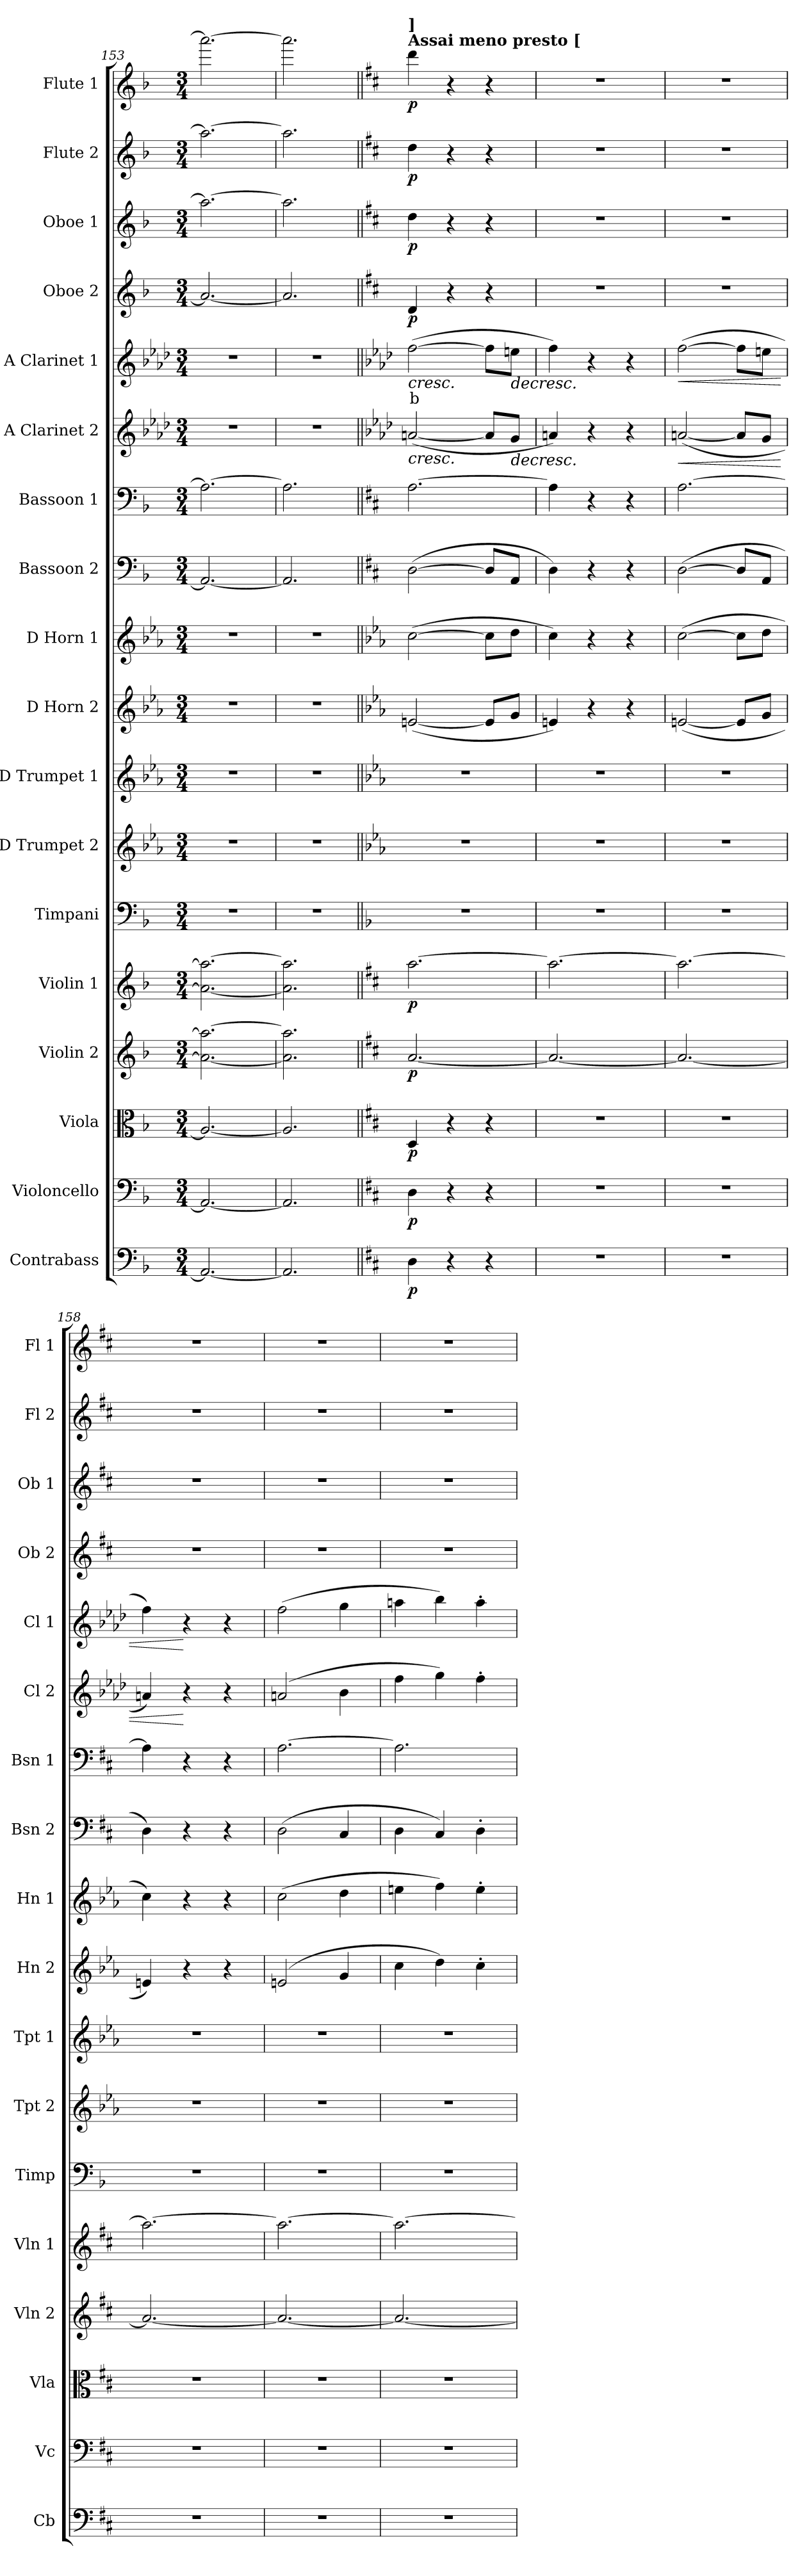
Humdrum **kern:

**kern	**dynam	**kern	**dynam	**kern	**dynam	**kern	**dynam	**kern	**dynam	**kern	**kern	**kern	**kern	**dynam	**kern	**dynam	**kern	**dynam	**kern	**dynam	**kern	**dynam	**kern	**text	**dynam	**kern	**dynam	**kern	**dynam	**kern	**dynam	**kern	**dynam
*part18	*part18	*part17	*part17	*part16	*part16	*part15	*part15	*part14	*part14	*part13	*part12	*part11	*part10	*part10	*part9	*part9	*part8	*part8	*part7	*part7	*part6	*part6	*part5	*part5	*part5	*part4	*part4	*part3	*part3	*part2	*part2	*part1	*part1
*staff18	*staff18	*staff17	*staff17	*staff16	*staff16	*staff15	*staff15	*staff14	*staff14	*staff13	*staff12	*staff11	*staff10	*staff10	*staff9	*staff9	*staff8	*staff8	*staff7	*staff7	*staff6	*staff6	*staff5	*staff5	*staff5	*staff4	*staff4	*staff3	*staff3	*staff2	*staff2	*staff1	*staff1
*I"Contrabass	*	*I"Violoncello	*	*I"Viola	*	*I"Violin 2	*	*I"Violin 1	*	*I"Timpani	*I"D Trumpet 2	*I"D Trumpet 1	*I"D Horn 2	*	*I"D Horn 1	*	*I"Bassoon 2	*	*I"Bassoon 1	*	*I"A Clarinet 2	*	*I"A Clarinet 1	*	*	*I"Oboe 2	*	*I"Oboe 1	*	*I"Flute 2	*	*I"Flute 1	*
*I'Cb	*	*I'Vc	*	*I'Vla	*	*I'Vln 2	*	*I'Vln 1	*	*I'Timp	*I'Tpt 2	*I'Tpt 1	*I'Hn 2	*	*I'Hn 1	*	*I'Bsn 2	*	*I'Bsn 1	*	*I'Cl 2	*	*I'Cl 1	*	*	*I'Ob 2	*	*I'Ob 1	*	*I'Fl 2	*	*I'Fl 1	*
*clefF4	*	*clefF4	*	*clefC3	*	*clefG2	*	*clefG2	*	*clefF4	*clefG2	*clefG2	*clefG2	*	*clefG2	*	*clefF4	*	*clefF4	*	*clefG2	*	*clefG2	*	*	*clefG2	*	*clefG2	*	*clefG2	*	*clefG2	*
*ITrd7c12	*	*	*	*	*	*	*	*	*	*	*ITrd-1c-2	*ITrd-1c-2	*ITrd6c10	*	*ITrd6c10	*	*	*	*	*	*ITrd2c3	*	*ITrd2c3	*	*	*	*	*	*	*	*	*	*
*k[b-]	*	*k[b-]	*	*k[b-]	*	*k[b-]	*	*k[b-]	*	*k[b-]	*k[b-]	*k[b-]	*k[b-]	*	*k[b-]	*	*k[b-]	*	*k[b-]	*	*k[b-]	*	*k[b-]	*	*	*k[b-]	*	*k[b-]	*	*k[b-]	*	*k[b-]	*
*M3/4	*	*M3/4	*	*M3/4	*	*M3/4	*	*M3/4	*	*M3/4	*M3/4	*M3/4	*M3/4	*	*M3/4	*	*M3/4	*	*M3/4	*	*M3/4	*	*M3/4	*	*	*M3/4	*	*M3/4	*	*M3/4	*	*M3/4	*
=153	=153	=153	=153	=153	=153	=153	=153	=153	=153	=153	=153	=153	=153	=153	=153	=153	=153	=153	=153	=153	=153	=153	=153	=153	=153	=153	=153	=153	=153	=153	=153	=153	=153
2.AAA/_	.	2.AA/_	.	2.A/_	.	2.a\_ 2.aa\_	.	2.a\_ 2.aa\_	.	2.r	2.r	2.r	2.r	.	2.r	.	2.AA/_	.	2.A\_	.	2.r	.	2.r	.	.	2.a/_	.	2.aa\_	.	2.aa\_	.	2.aaa\_	.
=154	=154	=154	=154	=154	=154	=154	=154	=154	=154	=154	=154	=154	=154	=154	=154	=154	=154	=154	=154	=154	=154	=154	=154	=154	=154	=154	=154	=154	=154	=154	=154	=154	=154
2.AAA/]	.	2.AA/]	.	2.A/]	.	2.a\] 2.aa\]	.	2.a\] 2.aa\]	.	2.r	2.r	2.r	2.r	.	2.r	.	2.AA/]	.	2.A\]	.	2.r	.	2.r	.	.	2.a/]	.	2.aa\]	.	2.aa\]	.	2.aaa\]	.
!!LO:PB:g=z
=155||	=155||	=155||	=155||	=155||	=155||	=155||	=155||	=155||	=155||	=155||	=155||	=155||	=155||	=155||	=155||	=155||	=155||	=155||	=155||	=155||	=155||	=155||	=155||	=155||	=155||	=155||	=155||	=155||	=155||	=155||	=155||	=155||	=155||
*k[f#c#]	*	*k[f#c#]	*	*k[f#c#]	*	*k[f#c#]	*	*k[f#c#]	*	*	*	*	*	*	*	*	*k[f#c#]	*	*k[f#c#]	*	*	*	*	*	*	*k[f#c#]	*	*k[f#c#]	*	*k[f#c#]	*	*k[f#c#]	*
*	*	*	*	*	*	*	*	*	*	*	*	*	*	*	*	*	*	*	*	*	*	*	*	*	*	*	*	*	*	*	*	*MM252	*
!	!	!	!	!	!	!	!	!	!	!	!	!	!	!	!	!	!	!	!	!	!	!	!	!	!	!	!	!	!	!	!	!LO:TX:a:B:t=Assai meno presto [	!
!	!	!	!	!	!	!	!	!	!	!	!	!	!	!	!	!	!	!	!	!	!	!	!	!	!	!	!	!	!	!	!	!LO:TX:a:B:t=]	!
!	!LO:DY:b	!	!LO:DY:b	!	!LO:DY:b	!	!LO:DY:b	!	!LO:DY:b	!	!	!	!	!LO:DY:b	!	!	!	!	!	!	!	!LO:HP:b	!	!LO:LY:b:color=#FF0000	!LO:HP:b	!	!	!	!	!	!	!	!
!	!	!	!	!	!	!	!	!	!	!	!	!	!	!LO:DY:n=1:b	!	!LO:DY:b	!	!	!	!	!	!	!	!	!	!	!	!	!	!	!	!	!
!	!	!	!	!	!	!	!	!	!	!	!	!	!	!	!	!LO:DY:n=1:b	!	!LO:DY:b	!	!	!	!	!	!	!	!	!	!	!	!	!	!	!
!	!	!	!	!	!	!	!	!	!	!	!	!	!	!	!	!	!	!LO:DY:n=1:b	!	!LO:DY:b	!	!	!	!	!	!	!	!	!	!	!	!	!
!	!	!	!	!	!	!	!	!	!	!	!	!	!	!	!	!	!	!	!	!LO:DY:n=1:b	!	!LO:DY:n=1:b	!	!	!	!	!	!	!	!	!	!	!
!	!	!	!	!	!	!	!	!	!	!	!	!	!	!	!	!	!	!	!	!	!	!LO:DY:n=2:b	!	!	!LO:DY:n=1:b	!	!	!	!	!	!	!	!
!	!	!	!	!	!	!	!	!	!	!	!	!	!	!	!	!	!	!	!	!	!	!	!	!	!LO:DY:n=2:b	!	!LO:DY:b	!	!LO:DY:b	!	!LO:DY:b	!	!LO:DY:b
4DD\	p	4D\	p	4D/	p	[2.a/	p	[2.aa\	p	2.r	2.r	2.r	([2F#X/	p other-dynamics	([2d\	p other-dynamics	([2D\	p other-dynamics	[2.A\	p other-dynamics	([2f#X/	< p other-dynamics	([2dd\	b	< p other-dynamics	4d/	p	4dd\	p	4dd\	p	4ddd\	p
4r	.	4r	.	4r	.	.	.	.	.	.	.	.	.	.	.	.	.	.	.	.	.	.	.	.	.	4r	.	4r	.	4r	.	4r	.
4r	.	4r	.	4r	.	.	.	.	.	.	.	.	8F#/L]	.	8d\L]	.	8D/L]	.	.	.	8f#/L]	.	8dd\L]	.	.	4r	.	4r	.	4r	.	4r	.
!	!	!	!	!	!	!	!	!	!	!	!	!	!	!	!	!	!	!	!	!	!	!LO:HP:b	!	!	!LO:HP:b	!	!	!	!	!	!	!	!
.	.	.	.	.	.	.	.	.	.	.	.	.	8A/J	.	8e\J	.	8AA/J	.	.	.	8e/J	>	8cc#X\J	.	>	.	.	.	.	.	.	.	.
=156	=156	=156	=156	=156	=156	=156	=156	=156	=156	=156	=156	=156	=156	=156	=156	=156	=156	=156	=156	=156	=156	=156	=156	=156	=156	=156	=156	=156	=156	=156	=156	=156	=156
2.r	.	2.r	.	2.r	.	2.a/_	.	2.aa\_	.	2.r	2.r	2.r	4F#X/)	.	4d\)	.	4D\)	.	4A\]	.	4f#X/)	.	4dd\)	.	.	2.r	.	2.r	.	2.r	.	2.r	.
.	.	.	.	.	.	.	.	.	.	.	.	.	4r	.	4r	.	4r	.	4r	.	4r	[	4r	.	[	.	.	.	.	.	.	.	.
.	.	.	.	.	.	.	.	.	.	.	.	.	4r	.	4r	.	4r	.	4r	.	4r	.	4r	.	.	.	.	.	.	.	.	.	.
=157	=157	=157	=157	=157	=157	=157	=157	=157	=157	=157	=157	=157	=157	=157	=157	=157	=157	=157	=157	=157	=157	=157	=157	=157	=157	=157	=157	=157	=157	=157	=157	=157	=157
!	!	!	!	!	!	!	!	!	!	!	!	!	!	!	!	!	!	!	!	!	!	!LO:HP:b	!	!	!LO:HP:b	!	!	!	!	!	!	!	!
2.r	.	2.r	.	2.r	.	2.a/_	.	2.aa\_	.	2.r	2.r	2.r	([2F#X/	.	([2d\	.	([2D\	.	[2.A\	.	([2f#X/	<	([2dd\	.	<	2.r	.	2.r	.	2.r	.	2.r	.
.	.	.	.	.	.	.	.	.	.	.	.	.	8F#/L]	.	8d\L]	.	8D/L]	.	.	.	8f#/L]	.	8dd\L]	.	.	.	.	.	.	.	.	.	.
.	.	.	.	.	.	.	.	.	.	.	.	.	8A/J	.	8e\J	.	8AA/J	.	.	.	8e/J	]	8cc#X\J	.	]	.	.	.	.	.	.	.	.
=158	=158	=158	=158	=158	=158	=158	=158	=158	=158	=158	=158	=158	=158	=158	=158	=158	=158	=158	=158	=158	=158	=158	=158	=158	=158	=158	=158	=158	=158	=158	=158	=158	=158
2.r	.	2.r	.	2.r	.	2.a/_	.	2.aa\_	.	2.r	2.r	2.r	4F#X/)	.	4d\)	.	4D\)	.	4A\]	.	4f#X/)	.	4dd\)	.	.	2.r	.	2.r	.	2.r	.	2.r	.
.	.	.	.	.	.	.	.	.	.	.	.	.	4r	.	4r	.	4r	.	4r	.	4r	[	4r	.	[	.	.	.	.	.	.	.	.
.	.	.	.	.	.	.	.	.	.	.	.	.	4r	.	4r	.	4r	.	4r	.	4r	.	4r	.	.	.	.	.	.	.	.	.	.
=159	=159	=159	=159	=159	=159	=159	=159	=159	=159	=159	=159	=159	=159	=159	=159	=159	=159	=159	=159	=159	=159	=159	=159	=159	=159	=159	=159	=159	=159	=159	=159	=159	=159
2.r	.	2.r	.	2.r	.	2.a/_	.	2.aa\_	.	2.r	2.r	2.r	(2F#X/	.	(2d\	.	(2D\	.	[2.A\	.	(2f#X/	.	(2dd\	.	.	2.r	.	2.r	.	2.r	.	2.r	.
.	.	.	.	.	.	.	.	.	.	.	.	.	4A/	.	4e\	.	4C#/	.	.	.	4g\	.	4ee\	.	.	.	.	.	.	.	.	.	.
=160	=160	=160	=160	=160	=160	=160	=160	=160	=160	=160	=160	=160	=160	=160	=160	=160	=160	=160	=160	=160	=160	=160	=160	=160	=160	=160	=160	=160	=160	=160	=160	=160	=160
2.r	.	2.r	.	2.r	.	2.a/_	.	2.aa\_	.	2.r	2.r	2.r	4d\	.	4f#X\	.	4D\	.	2.A\]	.	4dd\	.	4ff#X\	.	.	2.r	.	2.r	.	2.r	.	2.r	.
.	.	.	.	.	.	.	.	.	.	.	.	.	4e\)	.	4g\)	.	4C#/)	.	.	.	4ee\)	.	4gg\)	.	.	.	.	.	.	.	.	.	.
.	.	.	.	.	.	.	.	.	.	.	.	.	4d'\	.	4f#'\	.	4D'\	.	.	.	4dd'\	.	4ff#'\	.	.	.	.	.	.	.	.	.	.
=	=	=	=	=	=	=	=	=	=	=	=	=	=	=	=	=	=	=	=	=	=	=	=	=	=	=	=	=	=	=	=	=	=
*-	*-	*-	*-	*-	*-	*-	*-	*-	*-	*-	*-	*-	*-	*-	*-	*-	*-	*-	*-	*-	*-	*-	*-	*-	*-	*-	*-	*-	*-	*-	*-	*-	*-
